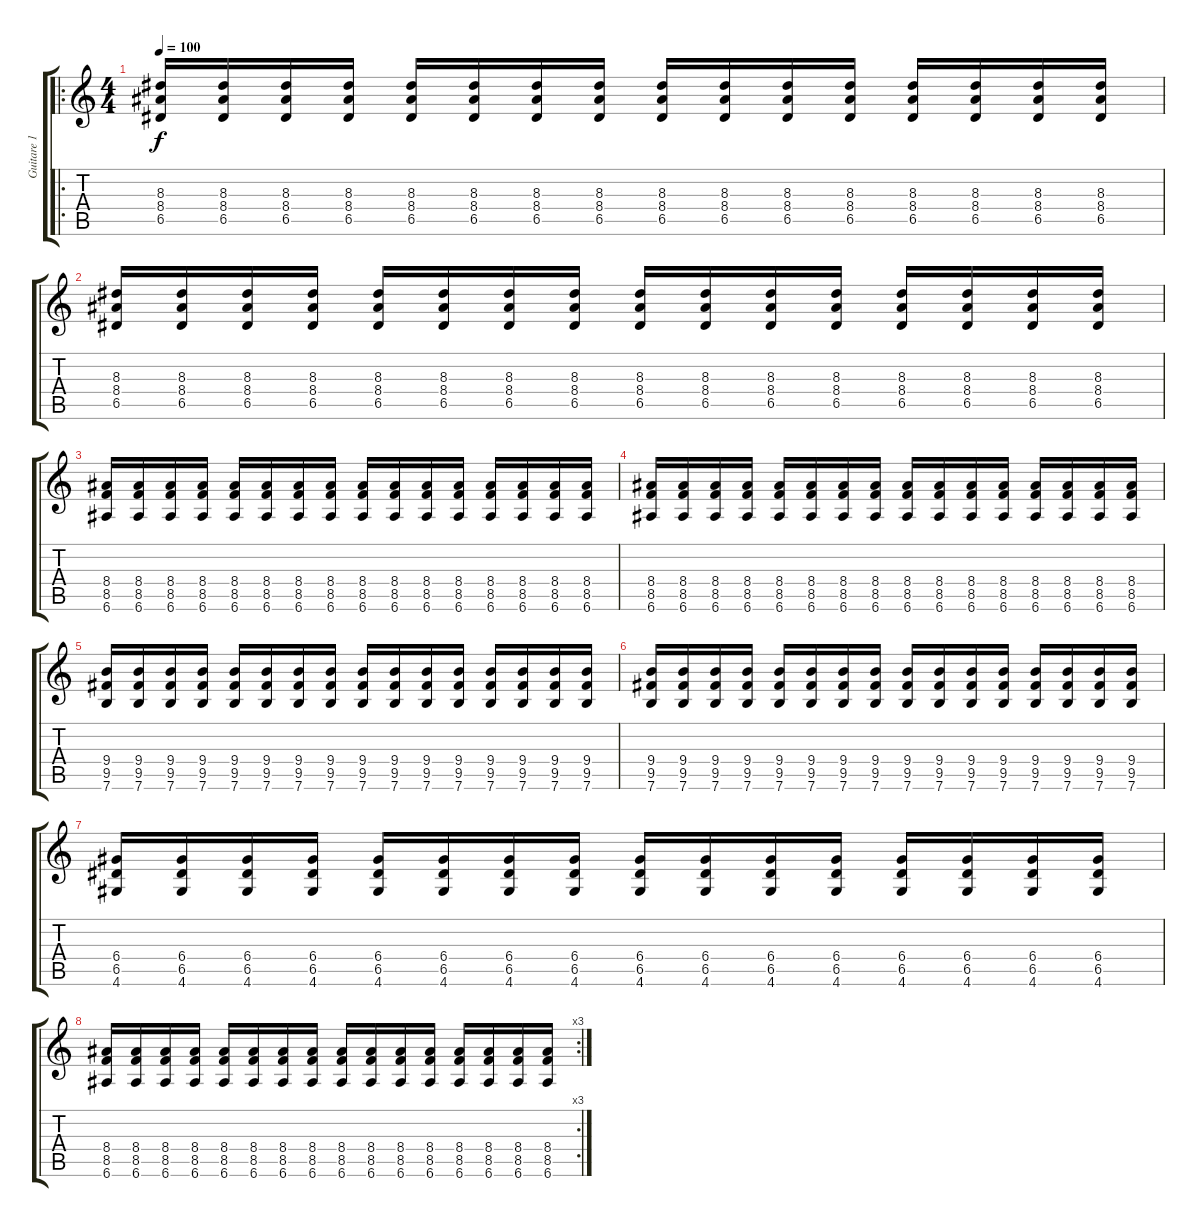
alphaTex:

\track ("Guitare 1" "Guitare 1") {instrument distortionguitar}
\staff {score tabs}
\tuning (E4 B3 G3 D3 A2 E2) {hide}
\ro
\ts (4 4)
\tempo 100
\clef g2
\ks c
(8.3 8.4 6.5).16{dy f} (8.3 8.4 6.5).16 (8.3 8.4 6.5).16 (8.3 8.4 6.5).16 (8.3 8.4 6.5).16 (8.3 8.4 6.5).16 (8.3 8.4 6.5).16 (8.3 8.4 6.5).16 (8.3 8.4 6.5).16 (8.3 8.4 6.5).16 (8.3 8.4 6.5).16 (8.3 8.4 6.5).16 (8.3 8.4 6.5).16 (8.3 8.4 6.5).16 (8.3 8.4 6.5).16 (8.3 8.4 6.5).16 |
(8.3 8.4 6.5).16 (8.3 8.4 6.5).16 (8.3 8.4 6.5).16 (8.3 8.4 6.5).16 (8.3 8.4 6.5).16 (8.3 8.4 6.5).16 (8.3 8.4 6.5).16 (8.3 8.4 6.5).16 (8.3 8.4 6.5).16 (8.3 8.4 6.5).16 (8.3 8.4 6.5).16 (8.3 8.4 6.5).16 (8.3 8.4 6.5).16 (8.3 8.4 6.5).16 (8.3 8.4 6.5).16 (8.3 8.4 6.5).16 |
(8.4 8.5 6.6).16 (8.4 8.5 6.6).16 (8.4 8.5 6.6).16 (8.4 8.5 6.6).16 (8.4 8.5 6.6).16 (8.4 8.5 6.6).16 (8.4 8.5 6.6).16 (8.4 8.5 6.6).16 (8.4 8.5 6.6).16 (8.4 8.5 6.6).16 (8.4 8.5 6.6).16 (8.4 8.5 6.6).16 (8.4 8.5 6.6).16 (8.4 8.5 6.6).16 (8.4 8.5 6.6).16 (8.4 8.5 6.6).16 |
(8.4 8.5 6.6).16 (8.4 8.5 6.6).16 (8.4 8.5 6.6).16 (8.4 8.5 6.6).16 (8.4 8.5 6.6).16 (8.4 8.5 6.6).16 (8.4 8.5 6.6).16 (8.4 8.5 6.6).16 (8.4 8.5 6.6).16 (8.4 8.5 6.6).16 (8.4 8.5 6.6).16 (8.4 8.5 6.6).16 (8.4 8.5 6.6).16 (8.4 8.5 6.6).16 (8.4 8.5 6.6).16 (8.4 8.5 6.6).16 |
(9.4 9.5 7.6).16 (9.4 9.5 7.6).16 (9.4 9.5 7.6).16 (9.4 9.5 7.6).16 (9.4 9.5 7.6).16 (9.4 9.5 7.6).16 (9.4 9.5 7.6).16 (9.4 9.5 7.6).16 (9.4 9.5 7.6).16 (9.4 9.5 7.6).16 (9.4 9.5 7.6).16 (9.4 9.5 7.6).16 (9.4 9.5 7.6).16 (9.4 9.5 7.6).16 (9.4 9.5 7.6).16 (9.4 9.5 7.6).16 |
(9.4 9.5 7.6).16 (9.4 9.5 7.6).16 (9.4 9.5 7.6).16 (9.4 9.5 7.6).16 (9.4 9.5 7.6).16 (9.4 9.5 7.6).16 (9.4 9.5 7.6).16 (9.4 9.5 7.6).16 (9.4 9.5 7.6).16 (9.4 9.5 7.6).16 (9.4 9.5 7.6).16 (9.4 9.5 7.6).16 (9.4 9.5 7.6).16 (9.4 9.5 7.6).16 (9.4 9.5 7.6).16 (9.4 9.5 7.6).16 |
(6.4 6.5 4.6).16 (6.4 6.5 4.6).16 (6.4 6.5 4.6).16 (6.4 6.5 4.6).16 (6.4 6.5 4.6).16 (6.4 6.5 4.6).16 (6.4 6.5 4.6).16 (6.4 6.5 4.6).16 (6.4 6.5 4.6).16 (6.4 6.5 4.6).16 (6.4 6.5 4.6).16 (6.4 6.5 4.6).16 (6.4 6.5 4.6).16 (6.4 6.5 4.6).16 (6.4 6.5 4.6).16 (6.4 6.5 4.6).16 |
\rc 3
(8.4 8.5 6.6).16 (8.4 8.5 6.6).16 (8.4 8.5 6.6).16 (8.4 8.5 6.6).16 (8.4 8.5 6.6).16 (8.4 8.5 6.6).16 (8.4 8.5 6.6).16 (8.4 8.5 6.6).16 (8.4 8.5 6.6).16 (8.4 8.5 6.6).16 (8.4 8.5 6.6).16 (8.4 8.5 6.6).16 (8.4 8.5 6.6).16 (8.4 8.5 6.6).16 (8.4 8.5 6.6).16 (8.4 8.5 6.6).16
